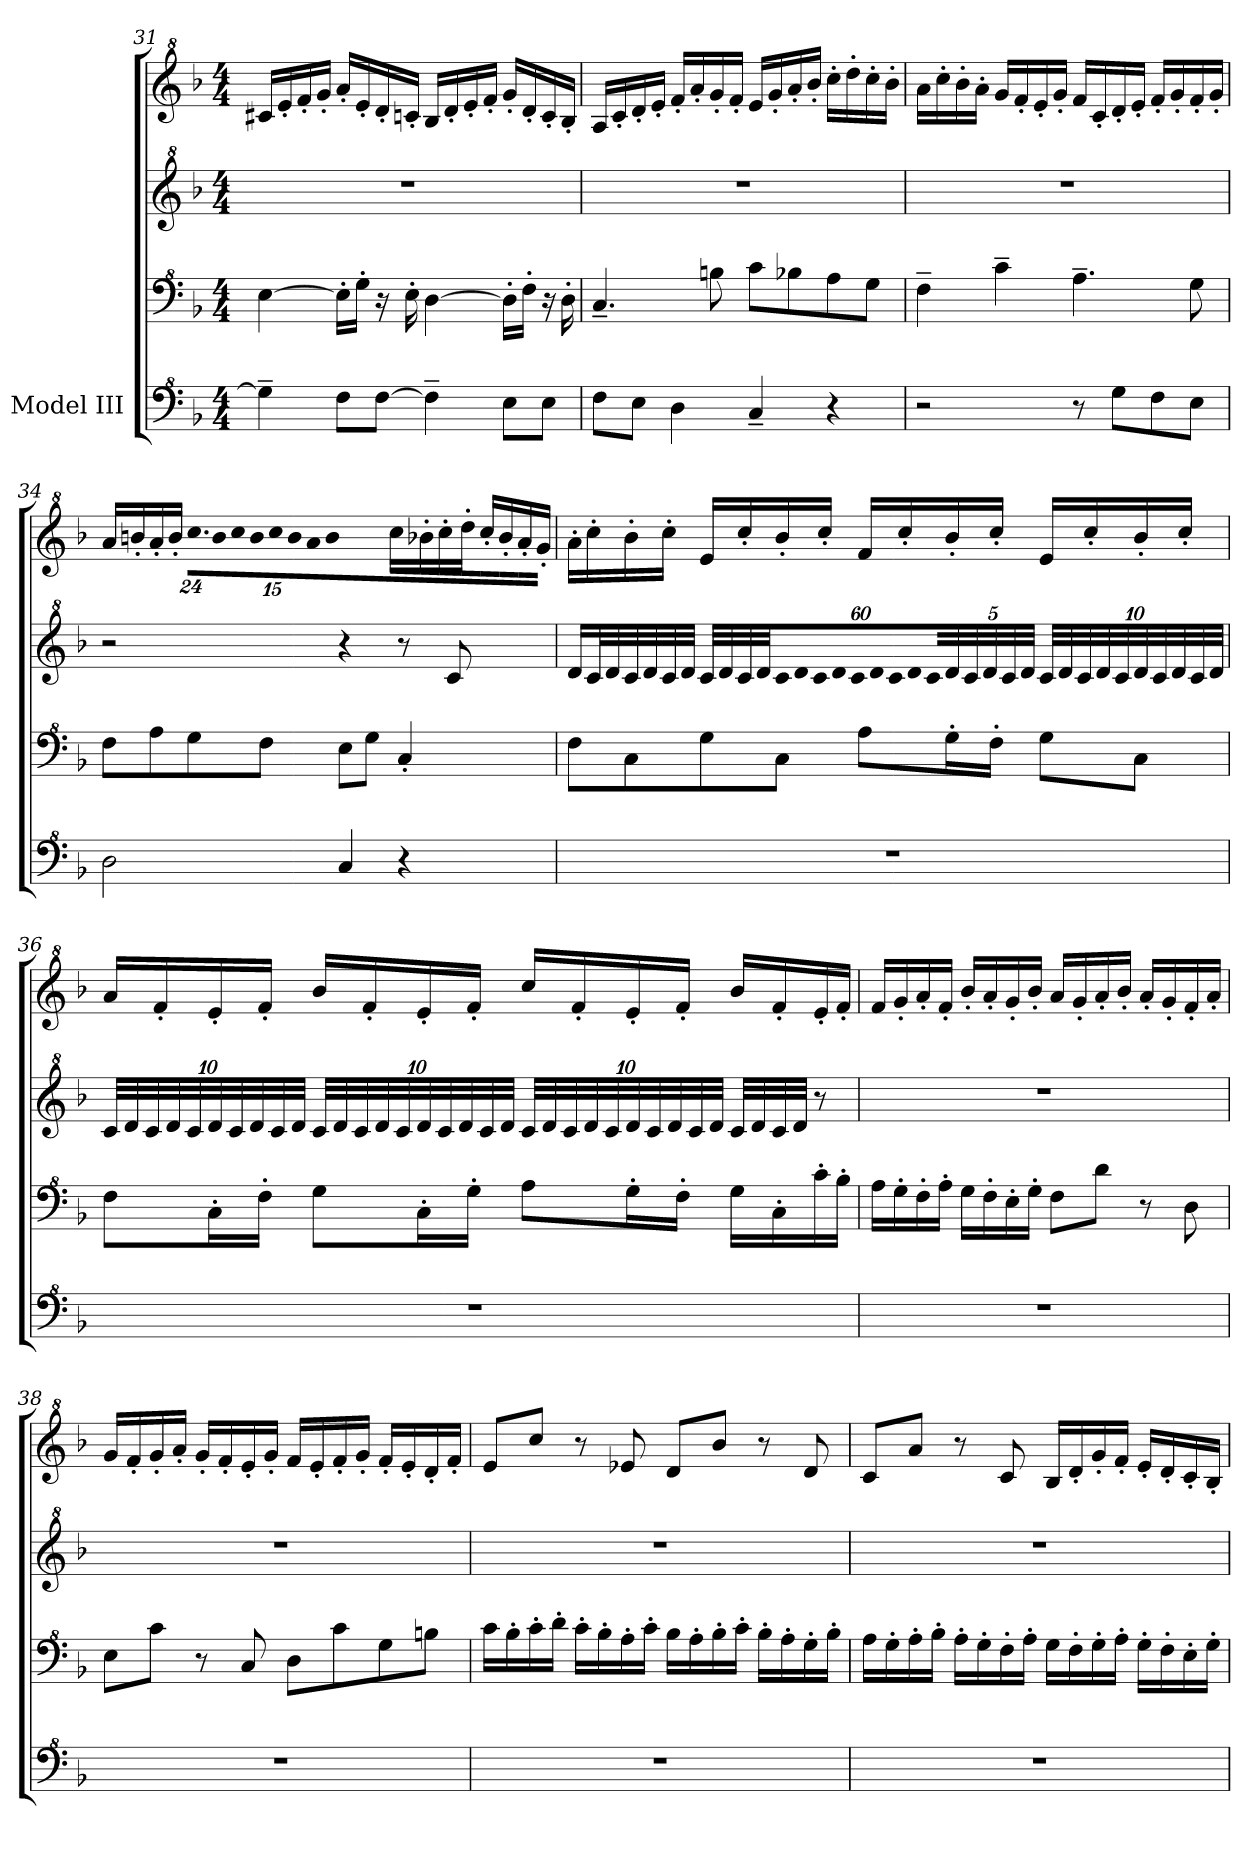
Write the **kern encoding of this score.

**kern	**kern	**kern	**kern
*part1	*part1	*part1	*part1
*staff4	*staff3	*staff2	*staff1
*I"Model III	*	*	*
*clefF^4	*clefF^4	*clefG^2	*clefG^2
*k[b-]	*k[b-]	*k[b-]	*k[b-]
*M4/4	*M4/4	*M4/4	*M4/4
=31	=31	=31	=31
4g~\]	[4e\	1r	16cc#X/LL
.	.	.	16ee'/
.	.	.	16ff'/
.	.	.	16gg'/JJ
8f\L	16e'\LL]	.	16aa'/LL
.	16g'\JJ	.	16ee'/
[8f\J	16r	.	16dd'/
.	16e'\	.	16ccn'/JJ
4f~\]	[4d\	.	16b-/LL
.	.	.	16dd'/
.	.	.	16ee'/
.	.	.	16ff'/JJ
8e\L	16d'\LL]	.	16gg'/LL
.	16f'\JJ	.	16dd'/
8e\J	16r	.	16cc'/
.	16d'\	.	16b-'/JJ
!!LO:LB:g=z
=32	=32	=32	=32
8f\L	4.c~/	1r	16a/LL
.	.	.	16cc'/
8e\J	.	.	16dd'/
.	.	.	16ee'/JJ
4d\	.	.	16ff'/LL
.	.	.	16aa'/
.	8bn\	.	16gg'/
.	.	.	16ff'/JJ
4c~/	8cc\L	.	16ee/LL
.	.	.	16gg'/
.	8b-X\	.	16aa'/
.	.	.	16bb-'/JJ
4r	8a\	.	16ccc'\LL
.	.	.	16ddd'\
.	8g\J	.	16ccc'\
.	.	.	16bb-'\JJ
=33	=33	=33	=33
2r	4f~\	1r	16aa\LL
.	.	.	16ccc'\
.	.	.	16bb-'\
.	.	.	16aa'\JJ
.	4cc~\	.	16gg/LL
.	.	.	16ff'/
.	.	.	16ee'/
.	.	.	16gg'/JJ
8r	4.a~\	.	16ff/LL
.	.	.	16cc'/
8g\L	.	.	16dd'/
.	.	.	16ee'/JJ
8f\	.	.	16ff'/LL
.	.	.	16gg'/
8e\J	8g\	.	16ff'/
.	.	.	16gg'/JJ
!!LO:PB:g=z
=34	=34	=34	=34
2d\	8f\L	2r	16aa/LL
.	.	.	16bbn'/
.	8a\	.	16aa'/
.	.	.	16bb'/JJ
*	*	*	*Xbrackettup
!	!	!	!LO:N:vis=32.
.	8g\	.	384%17ccc\LLL
!	!	!	!LO:N:vis=32
.	.	.	240%7bb\
!	!	!	!LO:N:vis=32
.	.	.	240%7ccc\
!	!	!	!LO:N:vis=32
.	.	.	240%7bb\
.	8f\J	.	.
!	!	!	!LO:N:vis=32
.	.	.	240%7ccc\
!	!	!	!LO:N:vis=32
.	.	.	240%7bb\
!	!	!	!LO:N:vis=32
.	.	.	240%7aa\
!	!	!	!LO:N:vis=32
.	.	.	240%7bb\JJJ
.	.	.	640ryy
4c/	8e\L	4r	16ccc\LL
.	.	.	16bb-X'\
.	8g\J	.	16ccc'\
.	.	.	16ddd'\JJ
4r	4c'/	8r	16ccc'/LL
.	.	.	16bb-'/
.	.	8cc/	16aa'/
.	.	.	16gg'/JJ
!!LO:LB:g=z
=35	=35	=35	=35
1r	8f\L	16dd/LL	16aa'\LL
.	.	32cc/L	16ccc'\
.	.	32dd/	.
.	8c\	32cc/	16bb-'\
.	.	32dd/	.
.	.	32cc/	16ccc'\JJ
.	.	32dd/JJJ	.
.	8g\	32cc/LLL	16ee/LL
.	.	32dd/	.
.	.	32cc/	16ccc'/
.	.	32dd/	.
*	*	*Xbrackettup	*
!	!	!LO:N:vis=32	!
.	8c\J	1920%53cc/	16bb-'/
!	!	!LO:N:vis=32	!
.	.	1920%53dd/	.
!	!	!LO:N:vis=32	!
.	.	1920%53cc/	.
.	.	.	16ccc'/JJ
!	!	!LO:N:vis=32	!
.	.	1920%53dd/	.
!	!	!LO:N:vis=32	!
.	.	1920%53cc/	.
.	8a\L	.	16ff/LL
!	!	!LO:N:vis=32	!
.	.	1920%53dd/	.
!	!	!LO:N:vis=32	!
.	.	1920%53cc/	.
.	.	.	16ccc'/
!	!	!LO:N:vis=32	!
.	.	1920%53dd/	.
!	!	!LO:N:vis=32	!
.	.	1920%53cc/	.
.	.	640ryy	.
.	16g'\L	40dd/	16bb-'/
.	.	40cc/	.
.	.	40dd/	.
.	16f'\JJ	.	16ccc'/JJ
.	.	40cc/	.
.	.	40dd/JJJ	.
.	8g\L	40cc/LLL	16ee/LL
.	.	40dd/	.
.	.	40cc/	.
.	.	.	16ccc'/
.	.	40dd/	.
.	.	40cc/	.
.	8c\J	40dd/	16bb-'/
.	.	40cc/	.
.	.	40dd/	.
.	.	.	16ccc'/JJ
.	.	40cc/	.
.	.	40dd/JJJ	.
!!LO:LB:g=z
=36	=36	=36	=36
1r	8f\L	40cc/LLL	16aa/LL
.	.	40dd/	.
.	.	40cc/	.
.	.	.	16ff'/
.	.	40dd/	.
.	.	40cc/	.
.	16c'\L	40dd/	16ee'/
.	.	40cc/	.
.	.	40dd/	.
.	16f'\JJ	.	16ff'/JJ
.	.	40cc/	.
.	.	40dd/JJJ	.
.	8g\L	40cc/LLL	16bb-/LL
.	.	40dd/	.
.	.	40cc/	.
.	.	.	16ff'/
.	.	40dd/	.
.	.	40cc/	.
.	16c'\L	40dd/	16ee'/
.	.	40cc/	.
.	.	40dd/	.
.	16g'\JJ	.	16ff'/JJ
.	.	40cc/	.
.	.	40dd/JJJ	.
.	8a\L	40cc/LLL	16ccc/LL
.	.	40dd/	.
.	.	40cc/	.
.	.	.	16ff'/
.	.	40dd/	.
.	.	40cc/	.
.	16g'\L	40dd/	16ee'/
.	.	40cc/	.
.	.	40dd/	.
.	16f'\JJ	.	16ff'/JJ
.	.	40cc/	.
.	.	40dd/JJJ	.
.	16g\LL	32cc/LLL	16bb-/LL
.	.	32dd/	.
.	16c'\	32cc/	16ff'/
.	.	32dd/JJJ	.
.	16cc'\	8r	16ee'/
.	16b-'\JJ	.	16ff'/JJ
!!LO:PB:g=z
=37	=37	=37	=37
1r	16a\LL	1r	16ff/LL
.	16g'\	.	16gg'/
.	16f'\	.	16aa'/
.	16a'\JJ	.	16ff'/JJ
.	16g\LL	.	16bb-'/LL
.	16f'\	.	16aa'/
.	16e'\	.	16gg'/
.	16g'\JJ	.	16bb-'/JJ
.	8f\L	.	16aa/LL
.	.	.	16gg'/
.	8dd\J	.	16aa'/
.	.	.	16bb-'/JJ
.	8r	.	16aa'/LL
.	.	.	16gg'/
.	8d\	.	16ff'/
.	.	.	16aa'/JJ
=38	=38	=38	=38
1r	8e\L	1r	16gg/LL
.	.	.	16ff'/
.	8cc\J	.	16gg'/
.	.	.	16aa'/JJ
.	8r	.	16gg'/LL
.	.	.	16ff'/
.	8c/	.	16ee'/
.	.	.	16gg'/JJ
.	8d\L	.	16ff/LL
.	.	.	16ee'/
.	8cc\	.	16ff'/
.	.	.	16gg'/JJ
.	8g\	.	16ff'/LL
.	.	.	16ee'/
.	8bn\J	.	16dd'/
.	.	.	16ff'/JJ
=39	=39	=39	=39
1r	16cc\LL	1r	8ee/L
.	16b-'\	.	.
.	16cc'\	.	8ccc/J
.	16dd'\JJ	.	.
.	16cc'\LL	.	8r
.	16b-'\	.	.
.	16a'\	.	8ee-X/
.	16cc'\JJ	.	.
.	16b-\LL	.	8dd/L
.	16a'\	.	.
.	16b-'\	.	8bb-/J
.	16cc'\JJ	.	.
.	16b-'\LL	.	8r
.	16a'\	.	.
.	16g'\	.	8dd/
.	16b-'\JJ	.	.
!!LO:LB:g=z
=40	=40	=40	=40
1r	16a\LL	1r	8cc/L
.	16g'\	.	.
.	16a'\	.	8aa/J
.	16b-'\JJ	.	.
.	16a'\LL	.	8r
.	16g'\	.	.
.	16f'\	.	8cc/
.	16a'\JJ	.	.
.	16g\LL	.	16b-/LL
.	16f'\	.	16dd'/
.	16g'\	.	16gg'/
.	16a'\JJ	.	16ff'/JJ
.	16g'\LL	.	16ee'/LL
.	16f'\	.	16dd'/
.	16e'\	.	16cc'/
.	16g'\JJ	.	16b-'/JJ
=	=	=	=
*-	*-	*-	*-
